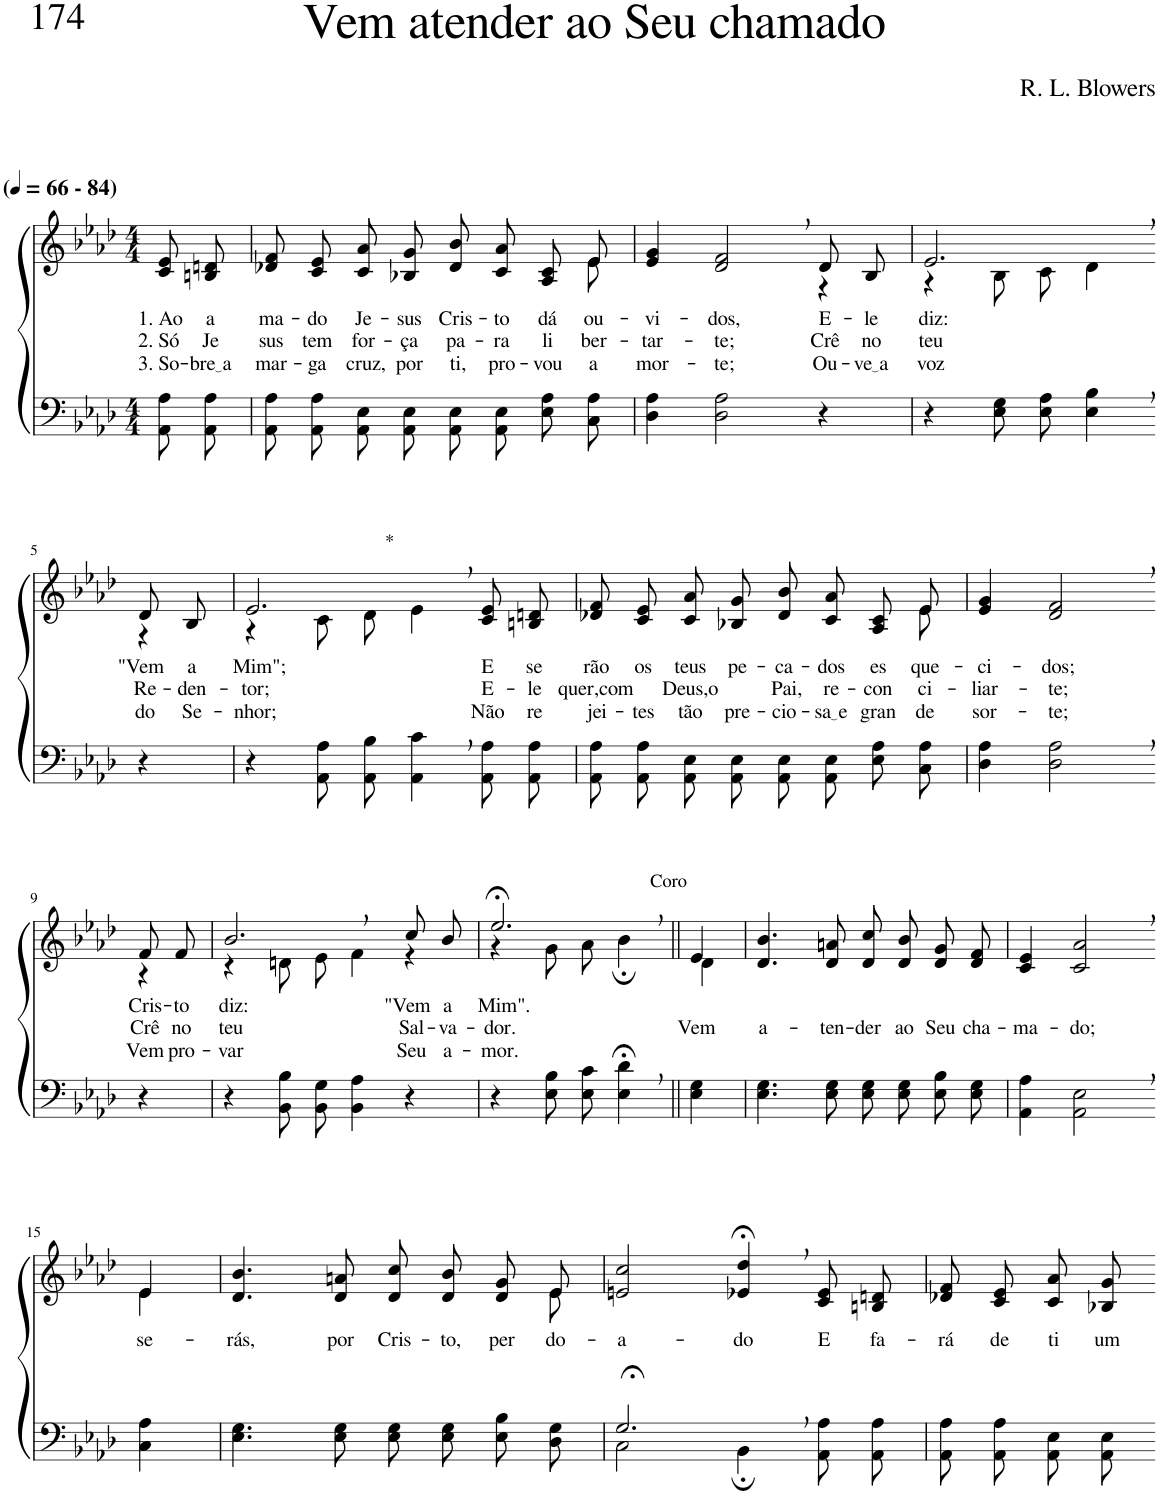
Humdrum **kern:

**kern	**kern	**text	**text	**text
*part2	*part1	*part1	*part1	*part1
*staff2	*staff1	*staff1	*staff1	*staff1
*I"Parte III e IV	*I"Parte I e II	*	*	*
*clefF4	*clefG2	*	*	*
*k[b-e-a-d-]	*k[b-e-a-d-]	*	*	*
*M4/4	*M4/4	*	*	*
*MM66	*MM66	*	*	*
=1	=1	=1	=1	=1
!	!LO:TX:a:B:t=(	!	!	!
!	!LO:TX:a:B:t=- 84)	!	!	!
!	!	!LO:LY:b	!LO:LY:b	!LO:LY:b
8AA-\ 8A-\L	8c/ 8e-/L	1. Ao	2. Só	3. So-
!	!	!LO:LY:b	!LO:LY:b	!LO:LY:b
8AA-\ 8A-\J	8Bn/ 8dn/J	a-	Je	bre a
=2	=2	=2	=2	=2
*	*^	*	*	*
!	!	!	!LO:LY:b	!LO:LY:b	!LO:LY:b
8AA-\ 8A-\L	2..ryy	8d-X/ 8f/L	-ma-	sus	-mar-
!	!	!	!LO:LY:b	!LO:LY:b	!LO:LY:b
8AA-\ 8A-\J	.	8c/ 8e-/J	-do	tem	-ga
!	!	!	!LO:LY:b	!LO:LY:b	!LO:LY:b
8AA-/ 8E-/L	.	8c/ 8a-/L	Je-	for-	cruz,
!	!	!	!LO:LY:b	!LO:LY:b	!LO:LY:b
8AA-/ 8E-/J	.	8B-X/ 8g/J	-sus	-ça	por
!	!	!	!LO:LY:b	!LO:LY:b	!LO:LY:b
8AA-/ 8E-/L	.	8d-/ 8b-/L	Cris-	pa-	ti,
!	!	!	!LO:LY:b	!LO:LY:b	!LO:LY:b
8AA-/ 8E-/J	.	8c/ 8a-/J	-to	-ra	pro-
!	!	!	!LO:LY:b	!LO:LY:b	!LO:LY:b
8E-\ 8A-\L	.	8A-/ 8c/L	dá	li-	-vou
!	!	!	!LO:LY:b	!LO:LY:b	!LO:LY:b
8C\ 8A-\J	8e-\	8e-/J	ou-	-ber-	a
=3	=3	=3	=3	=3	=3
!	!	!	!LO:LY:b	!LO:LY:b	!LO:LY:b
4D-\ 4A-\	4e-/ 4g/	2.ryy	-vi-	-tar-	mor-
!	!	!	!LO:LY:b	!LO:LY:b	!LO:LY:b
2D-\ 2A-\	2d-/, 2f/,	.	-dos,	-te;	-te;
!	!	!	!LO:LY:b	!LO:LY:b	!LO:LY:b
4r	8d-/L	4r	E-	Crê	Ou-
!	!	!	!LO:LY:b	!LO:LY:b	!LO:LY:b
.	8B-/J	.	-le	no	ve a
=4	=4	=4	=4	=4	=4
!	!	!	!LO:LY:b	!LO:LY:b	!LO:LY:b
4r	2.e-,/	4r	diz:	teu	voz
8E-\ 8G\L	.	8B-\L	.	.	.
8E-\ 8A-\J	.	8c\J	.	.	.
4E-\, 4B-\,	.	4d-\	.	.	.
!!LO:LB:g=z	!!
=5-	=5-	=5-	=5-	=5-	=5-
!	!	!	!LO:LY:b	!LO:LY:b	!LO:LY:b
4r	8d-/L	4r	"Vem	Re-	do
!	!	!	!LO:LY:b	!LO:LY:b	!LO:LY:b
.	8B-/J	.	a	-den-	Se-
=6	=6	=6	=6	=6	=6
!	!LO:TX:a:t=*	!	!	!	!
!	!	!	!LO:LY:b	!LO:LY:b	!LO:LY:b
4r	2.e-,/	4r	Mim";	-tor;	-nhor;
8AA-\ 8A-\L	.	8c\L	.	.	.
8AA-\ 8B-\J	.	8d-\J	.	.	.
4AA-\, 4c\,	.	4e-\	.	.	.
!	!	!	!LO:LY:b	!LO:LY:b	!LO:LY:b
8AA-\ 8A-\L	8c/ 8e-/L	4ryy	E	E-	Não
!	!	!	!LO:LY:b	!LO:LY:b	!LO:LY:b
8AA-\ 8A-\J	8Bn/ 8dn/J	.	se-	-le	re-
=7	=7	=7	=7	=7	=7
!	!	!	!LO:LY:b	!LO:LY:b	!LO:LY:b
8AA-\ 8A-\L	2..ryy	8d-X/ 8f/L	-rão	quer,com	-jei-
!	!	!	!LO:LY:b	!	!LO:LY:b
8AA-\ 8A-\J	.	8c/ 8e-/J	os	.	-tes
!	!	!	!LO:LY:b	!LO:LY:b	!LO:LY:b
8AA-/ 8E-/L	.	8c/ 8a-/L	teus	Deus,o	tão
!	!	!	!LO:LY:b	!	!LO:LY:b
8AA-/ 8E-/J	.	8B-X/ 8g/J	pe-	.	pre-
!	!	!	!LO:LY:b	!LO:LY:b	!LO:LY:b
8AA-/ 8E-/L	.	8d-/ 8b-/L	-ca-	Pai,	-cio-
!	!	!	!LO:LY:b	!LO:LY:b	!LO:LY:b
8AA-/ 8E-/J	.	8c/ 8a-/J	-dos	re-	sa e
!	!	!	!LO:LY:b	!LO:LY:b	!LO:LY:b
8E-\ 8A-\L	.	8A-/ 8c/L	es-	-con-	gran-
!	!	!	!LO:LY:b	!LO:LY:b	!LO:LY:b
8C\ 8A-\J	8e-\	8e-/J	-que-	ci-	-de
=8	=8	=8	=8	=8	=8
!	!	!	!LO:LY:b	!LO:LY:b	!LO:LY:b
*	*v	*v	*	*	*
4D-\ 4A-\	4e-/ 4g/	-ci-	-liar-	sor-
!	!	!LO:LY:b	!LO:LY:b	!LO:LY:b
2D-\, 2A-\,	2d-/, 2f/,	-dos;	-te;	-te;
!!LO:LB:g=z
=9-	=9-	=9-	=9-	=9-
!	!	!LO:LY:b	!LO:LY:b	!LO:LY:b
*	*^	*	*	*
4r	8f/L	4r	Cris-	Crê	Vem
!	!	!	!LO:LY:b	!LO:LY:b	!LO:LY:b
.	8f/J	.	-to	no	pro-
=10	=10	=10	=10	=10	=10
!	!	!	!LO:LY:b	!LO:LY:b	!LO:LY:b
4r	2.b-,/	4r	diz:	teu	-var
8BB-\ 8B-\L	.	8dn\L	.	.	.
8BB-\ 8G\J	.	8e-\J	.	.	.
4BB-\ 4A-\	.	4f\	.	.	.
!	!	!	!LO:LY:b	!LO:LY:b	!LO:LY:b
4r	8cc/L	4r	"Vem	Sal-	Seu
!	!	!	!LO:LY:b	!LO:LY:b	!LO:LY:b
.	8b-/J	.	a	-va-	a-
=11	=11	=11	=11	=11	=11
!	!	!	!LO:LY:b	!LO:LY:b	!LO:LY:b
4r	2.ee-;<,/	4r	Mim".	-dor.	-mor.
8E-\ 8B-\L	.	8g\L	.	.	.
8E-\ 8c\J	.	8a-\J	.	.	.
!	!	!LO:TX:a:t=Coro	!	!	!
4E-\;<, 4d-\;<,	.	4b-;\	.	.	.
=12||	=12||	=12||	=12||	=12||	=12||
!	!	!	!	!LO:LY:b	!
4E-\ 4G\	4e-/	4d-\	.	Vem	.
=13	=13	=13	=13	=13	=13
!	!	!	!	!LO:LY:b	!
*	*v	*v	*	*	*
4.E-\ 4.G\	4.d-/ 4.b-/	.	a-	.
!	!	!	!LO:LY:b	!
8E-\ 8G\	8d-/ 8an/	.	-ten-	.
!	!	!	!LO:LY:b	!
8E-\ 8G\L	8d-/ 8cc/L	.	-der	.
!	!	!	!LO:LY:b	!
8E-\ 8G\J	8d-/ 8b-/J	.	ao	.
!	!	!	!LO:LY:b	!
8E-\ 8B-\L	8d-/ 8g/L	.	Seu	.
!	!	!	!LO:LY:b	!
8E-\ 8G\J	8d-/ 8f/J	.	cha-	.
=14	=14	=14	=14	=14
!	!	!	!LO:LY:b	!
4AA-\ 4A-\	4c/ 4e-/	.	-ma-	.
!	!	!	!LO:LY:b	!
2AA-\, 2E-\,	2c/, 2a-/,	.	-do;	.
!!LO:LB:g=z
=15-	=15-	=15-	=15-	=15-
!	!	!LO:LY:b	!	!
*	*^	*	*	*
4C\ 4A-\	4e-\	4e-/	se-	.	.
=16	=16	=16	=16	=16	=16
!	!	!	!LO:LY:b	!	!
4.E-\ 4.G\	4.d-/ 4.b-/	2..ryy	-rás,	.	.
!	!	!	!LO:LY:b	!	!
8E-\ 8G\	8d-/ 8an/	.	por	.	.
!	!	!	!LO:LY:b	!	!
8E-\ 8G\L	8d-/ 8cc/L	.	Cris-	.	.
!	!	!	!LO:LY:b	!	!
8E-\ 8G\J	8d-/ 8b-/J	.	-to,	.	.
!	!	!	!LO:LY:b	!	!
8E-\ 8B-\L	8d-/ 8g/L	.	per-	.	.
!	!	!	!LO:LY:b	!	!
8D-\ 8G\J	8e-/J	8e-\	-do-	.	.
=17	=17	=17	=17	=17	=17
*^	*	*	*	*	*
!	!	!	!	!LO:LY:b	!	!
*	*	*v	*v	*	*	*
2.G;<,/	2C\	2en/ 2cc/	-a-	.	.
!	!	!	!LO:LY:b	!	!
.	4BB-;\	4e-X/;<, 4dd-/;<,	-do	.	.
!	!	!	!LO:LY:b	!	!
4ryy	8AA-\ 8A-\L	8c/ 8e-/L	E	.	.
!	!	!	!LO:LY:b	!	!
.	8AA-\ 8A-\J	8Bn/ 8dn/J	fa-	.	.
=18	=18	=18	=18	=18	=18
!	!	!	!LO:LY:b	!	!
*v	*v	*	*	*	*
8AA-\ 8A-\L	8d-X/ 8f/L	-rá	.	.
!	!	!LO:LY:b	!	!
8AA-\ 8A-\J	8c/ 8e-/J	de	.	.
!	!	!LO:LY:b	!	!
8AA-/ 8E-/L	8c/ 8a-/L	ti	.	.
!	!	!LO:LY:b	!	!
8AA-/ 8E-/J	8B-X/ 8g/J	um	.	.
=-	=-	=-	=-	=-
*-	*-	*-	*-	*-
